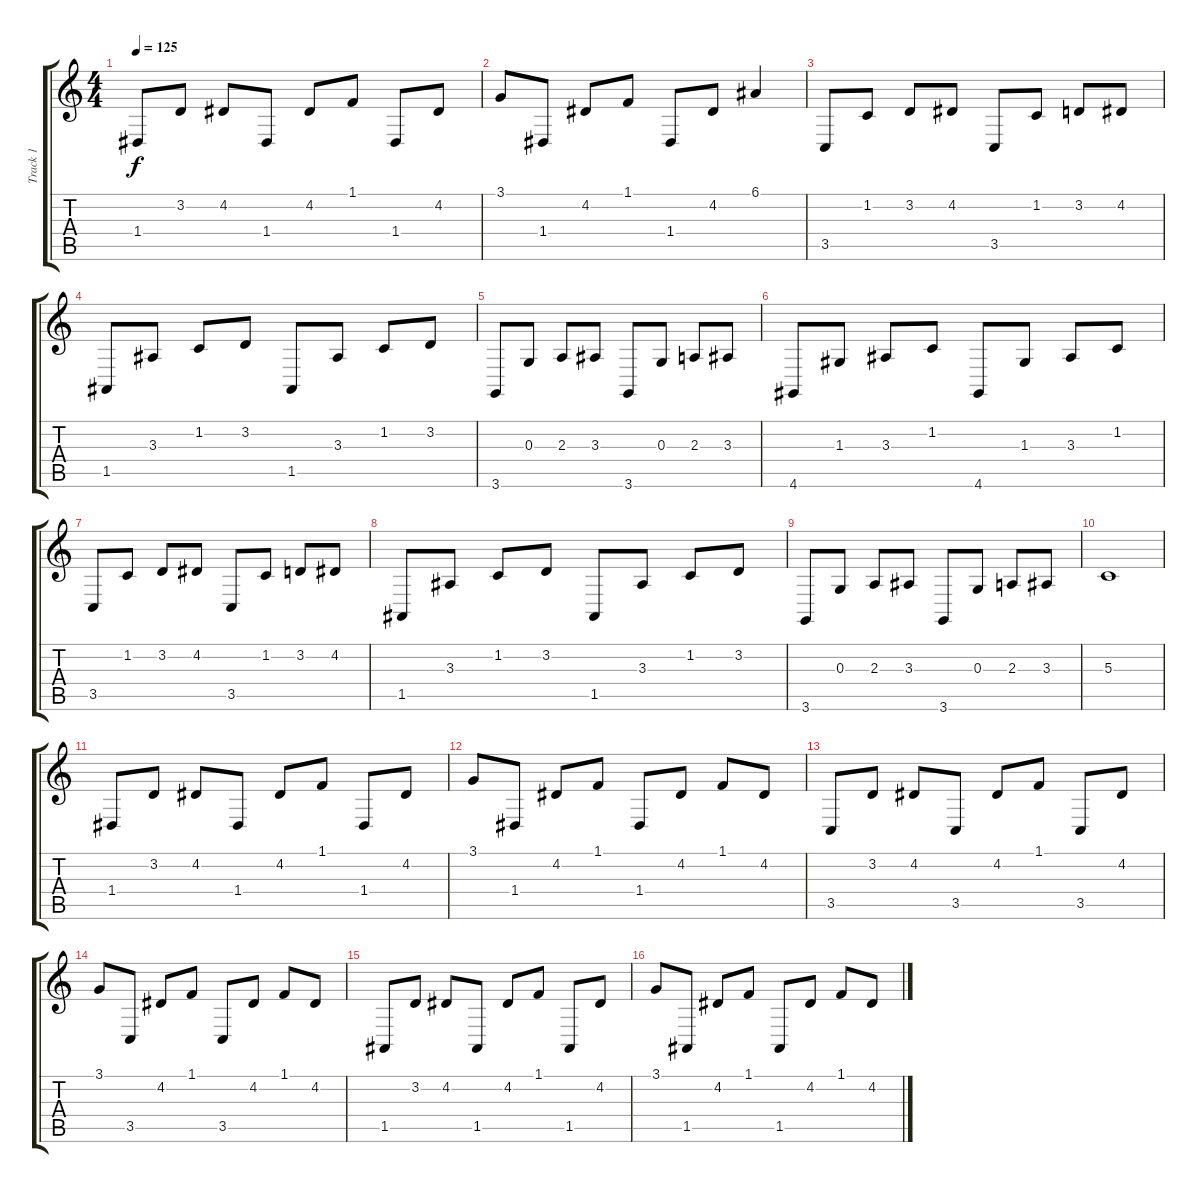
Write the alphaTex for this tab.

\track ("Track 1" "Track 1") {instrument electricgrandpiano}
\staff {score tabs}
\tuning (E4 B3 G3 D3 A2 E2) {hide}
\ts (4 4)
\tempo 125
\clef g2
\ks c
1.4.8{dy f} 3.2.8 4.2.8 1.4.8 4.2.8 1.1.8 1.4.8 4.2.8 |
3.1.8 1.4.8 4.2.8 1.1.8 1.4.8 4.2.8 6.1.4 |
3.5.8 1.2.8 3.2.8 4.2.8 3.5.8 1.2.8 3.2.8 4.2.8 |
1.5.8 3.3.8 1.2.8 3.2.8 1.5.8 3.3.8 1.2.8 3.2.8 |
3.6.8 0.3.8 2.3.8 3.3.8 3.6.8 0.3.8 2.3.8 3.3.8 |
4.6.8 1.3.8 3.3.8 1.2.8 4.6.8 1.3.8 3.3.8 1.2.8 |
3.5.8 1.2.8 3.2.8 4.2.8 3.5.8 1.2.8 3.2.8 4.2.8 |
1.5.8 3.3.8 1.2.8 3.2.8 1.5.8 3.3.8 1.2.8 3.2.8 |
3.6.8 0.3.8 2.3.8 3.3.8 3.6.8 0.3.8 2.3.8 3.3.8 |
5.3.1 |
1.4.8 3.2.8 4.2.8 1.4.8 4.2.8 1.1.8 1.4.8 4.2.8 |
3.1.8 1.4.8 4.2.8 1.1.8 1.4.8 4.2.8 1.1.8 4.2.8 |
3.5.8 3.2.8 4.2.8 3.5.8 4.2.8 1.1.8 3.5.8 4.2.8 |
3.1.8 3.5.8 4.2.8 1.1.8 3.5.8 4.2.8 1.1.8 4.2.8 |
1.5.8 3.2.8 4.2.8 1.5.8 4.2.8 1.1.8 1.5.8 4.2.8 |
3.1.8 1.5.8 4.2.8 1.1.8 1.5.8 4.2.8 1.1.8 4.2.8
